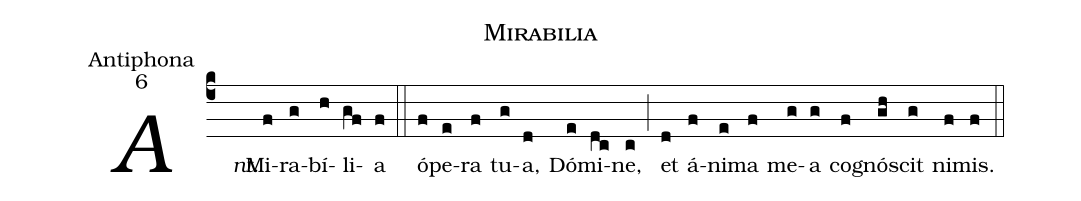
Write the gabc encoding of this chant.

name:Mirabilia;
office-part:Antiphona;
mode:6;
%%
(c4) <i>Ant.</i>() Mi(f)ra(g)bí(h)li(gf)a(f) (::)
ó(f)pe(e)ra(f) tu(g)a,(d) Dó(e)mi(dc)ne,(c) (;) et(d) á(f)ni(e)ma(f) me(g)a(g) co(f)gnó(gh)scit(g) ni(f)mis.(f) (::)
